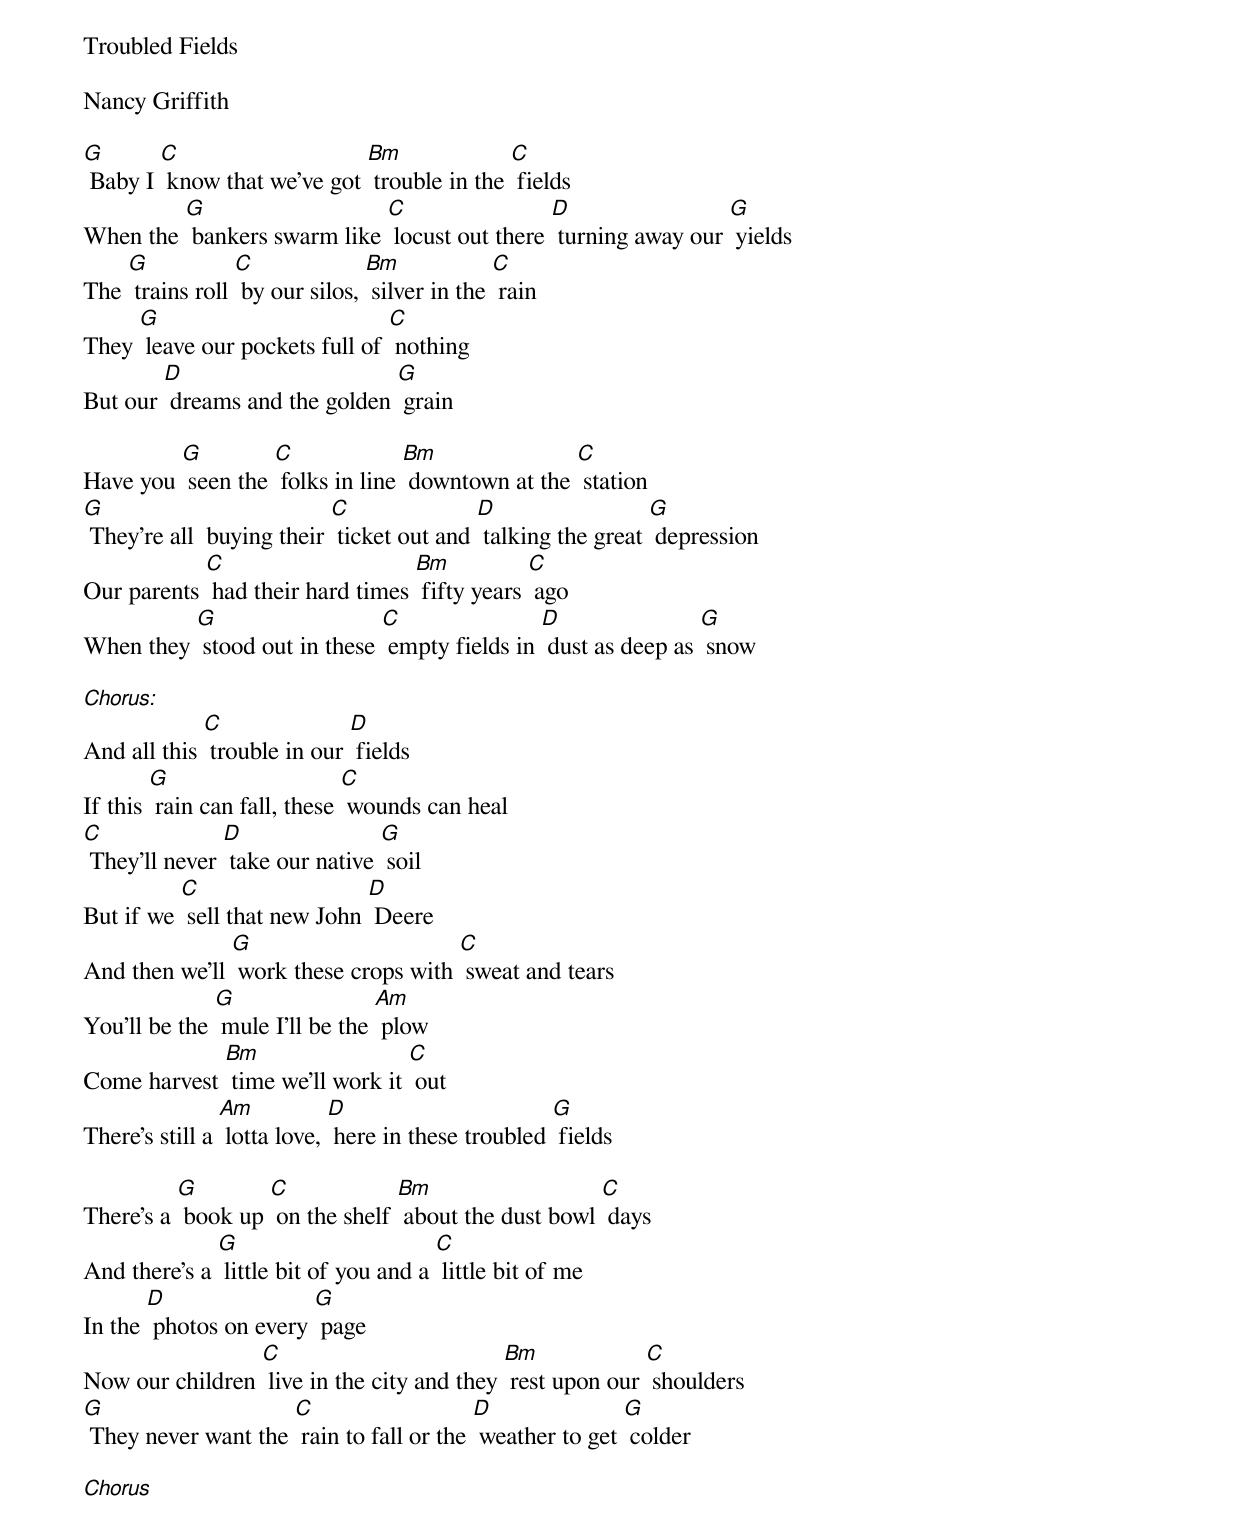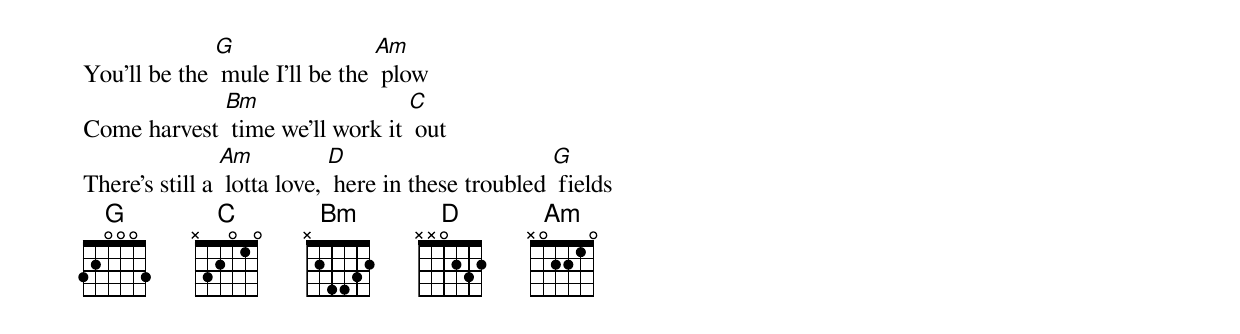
Troubled Fields

Nancy Griffith

[G] Baby I [C] know that we've got [Bm] trouble in the [C] fields
When the [G] bankers swarm like [C] locust out there [D] turning away our [G] yields
The [G] trains roll [C] by our silos, [Bm] silver in the [C] rain
They [G] leave our pockets full of [C] nothing
But our [D] dreams and the golden [G] grain

Have you [G] seen the [C] folks in line [Bm] downtown at the [C] station
[G] They're all  buying their [C] ticket out and [D] talking the great [G] depression
Our parents [C] had their hard times [Bm] fifty years [C] ago
When they [G] stood out in these [C] empty fields in [D] dust as deep as [G] snow

[Chorus:]
And all this [C] trouble in our [D] fields
If this [G] rain can fall, these [C] wounds can heal
[C] They'll never [D] take our native [G] soil
But if we [C] sell that new John [D] Deere
And then we'll [G] work these crops with [C] sweat and tears
You'll be the [G] mule I'll be the [Am] plow
Come harvest [Bm] time we'll work it [C] out
There's still a [Am] lotta love, [D] here in these troubled [G] fields

There's a [G] book up [C] on the shelf [Bm] about the dust bowl [C] days
And there's a [G] little bit of you and a [C] little bit of me
In the [D] photos on every [G] page
Now our children [C] live in the city and they [Bm] rest upon our [C] shoulders
[G] They never want the [C] rain to fall or the [D] weather to get [G] colder

[Chorus]

You'll be the [G] mule I'll be the [Am] plow
Come harvest [Bm] time we'll work it [C] out
There's still a [Am] lotta love, [D] here in these troubled [G] fields
